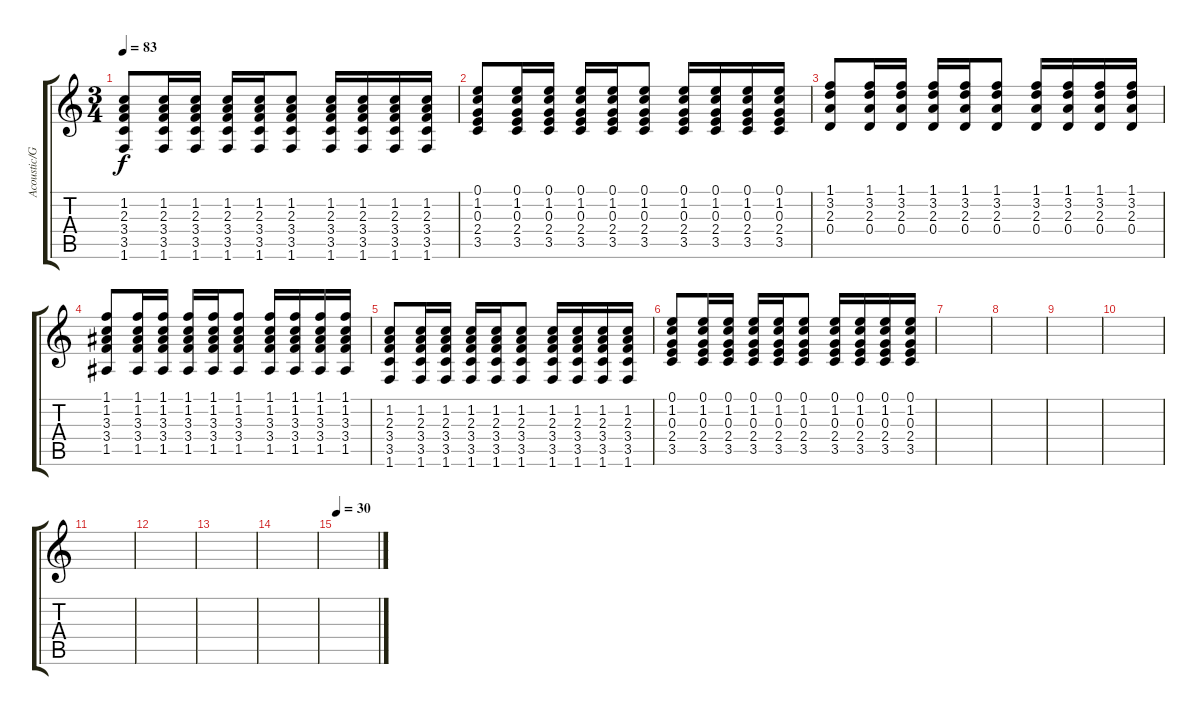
\track ("Acoustic/Guitar 2" "Acoustic/G") {instrument acousticguitarnylon}
\staff {score tabs}
\tuning (E4 B3 G3 D3 A2 E2) {hide}
\ts (3 4)
\tempo 83
\clef g2
\ks c
(1.2 2.3 3.4 3.5 1.6).8{dy f} (1.2 2.3 3.4 3.5 1.6).16 (1.2 2.3 3.4 3.5 1.6).16 (1.2 2.3 3.4 3.5 1.6).16 (1.2 2.3 3.4 3.5 1.6).16 (1.2 2.3 3.4 3.5 1.6).8 (1.2 2.3 3.4 3.5 1.6).16 (1.2 2.3 3.4 3.5 1.6).16 (1.2 2.3 3.4 3.5 1.6).16 (1.2 2.3 3.4 3.5 1.6).16 |
(0.1 1.2 0.3 2.4 3.5).8 (0.1 1.2 0.3 2.4 3.5).16 (0.1 1.2 0.3 2.4 3.5).16 (0.1 1.2 0.3 2.4 3.5).16 (0.1 1.2 0.3 2.4 3.5).16 (0.1 1.2 0.3 2.4 3.5).8 (0.1 1.2 0.3 2.4 3.5).16 (0.1 1.2 0.3 2.4 3.5).16 (0.1 1.2 0.3 2.4 3.5).16 (0.1 1.2 0.3 2.4 3.5).16 |
(1.1 3.2 2.3 0.4).8 (1.1 3.2 2.3 0.4).16 (1.1 3.2 2.3 0.4).16 (1.1 3.2 2.3 0.4).16 (1.1 3.2 2.3 0.4).16 (1.1 3.2 2.3 0.4).8 (1.1 3.2 2.3 0.4).16 (1.1 3.2 2.3 0.4).16 (1.1 3.2 2.3 0.4).16 (1.1 3.2 2.3 0.4).16 |
(1.1 1.2 3.3 3.4 1.5).8 (1.1 1.2 3.3 3.4 1.5).16 (1.1 1.2 3.3 3.4 1.5).16 (1.1 1.2 3.3 3.4 1.5).16 (1.1 1.2 3.3 3.4 1.5).16 (1.1 1.2 3.3 3.4 1.5).8 (1.1 1.2 3.3 3.4 1.5).16 (1.1 1.2 3.3 3.4 1.5).16 (1.1 1.2 3.3 3.4 1.5).16 (1.1 1.2 3.3 3.4 1.5).16 |
(1.2 2.3 3.4 3.5 1.6).8 (1.2 2.3 3.4 3.5 1.6).16 (1.2 2.3 3.4 3.5 1.6).16 (1.2 2.3 3.4 3.5 1.6).16 (1.2 2.3 3.4 3.5 1.6).16 (1.2 2.3 3.4 3.5 1.6).8 (1.2 2.3 3.4 3.5 1.6).16 (1.2 2.3 3.4 3.5 1.6).16 (1.2 2.3 3.4 3.5 1.6).16 (1.2 2.3 3.4 3.5 1.6).16 |
(0.1 1.2 0.3 2.4 3.5).8 (0.1 1.2 0.3 2.4 3.5).16 (0.1 1.2 0.3 2.4 3.5).16 (0.1 1.2 0.3 2.4 3.5).16 (0.1 1.2 0.3 2.4 3.5).16 (0.1 1.2 0.3 2.4 3.5).8 (0.1 1.2 0.3 2.4 3.5).16 (0.1 1.2 0.3 2.4 3.5).16 (0.1 1.2 0.3 2.4 3.5).16 (0.1 1.2 0.3 2.4 3.5).16 |
|
|
|
|
|
|
|
|
\tempo 30
